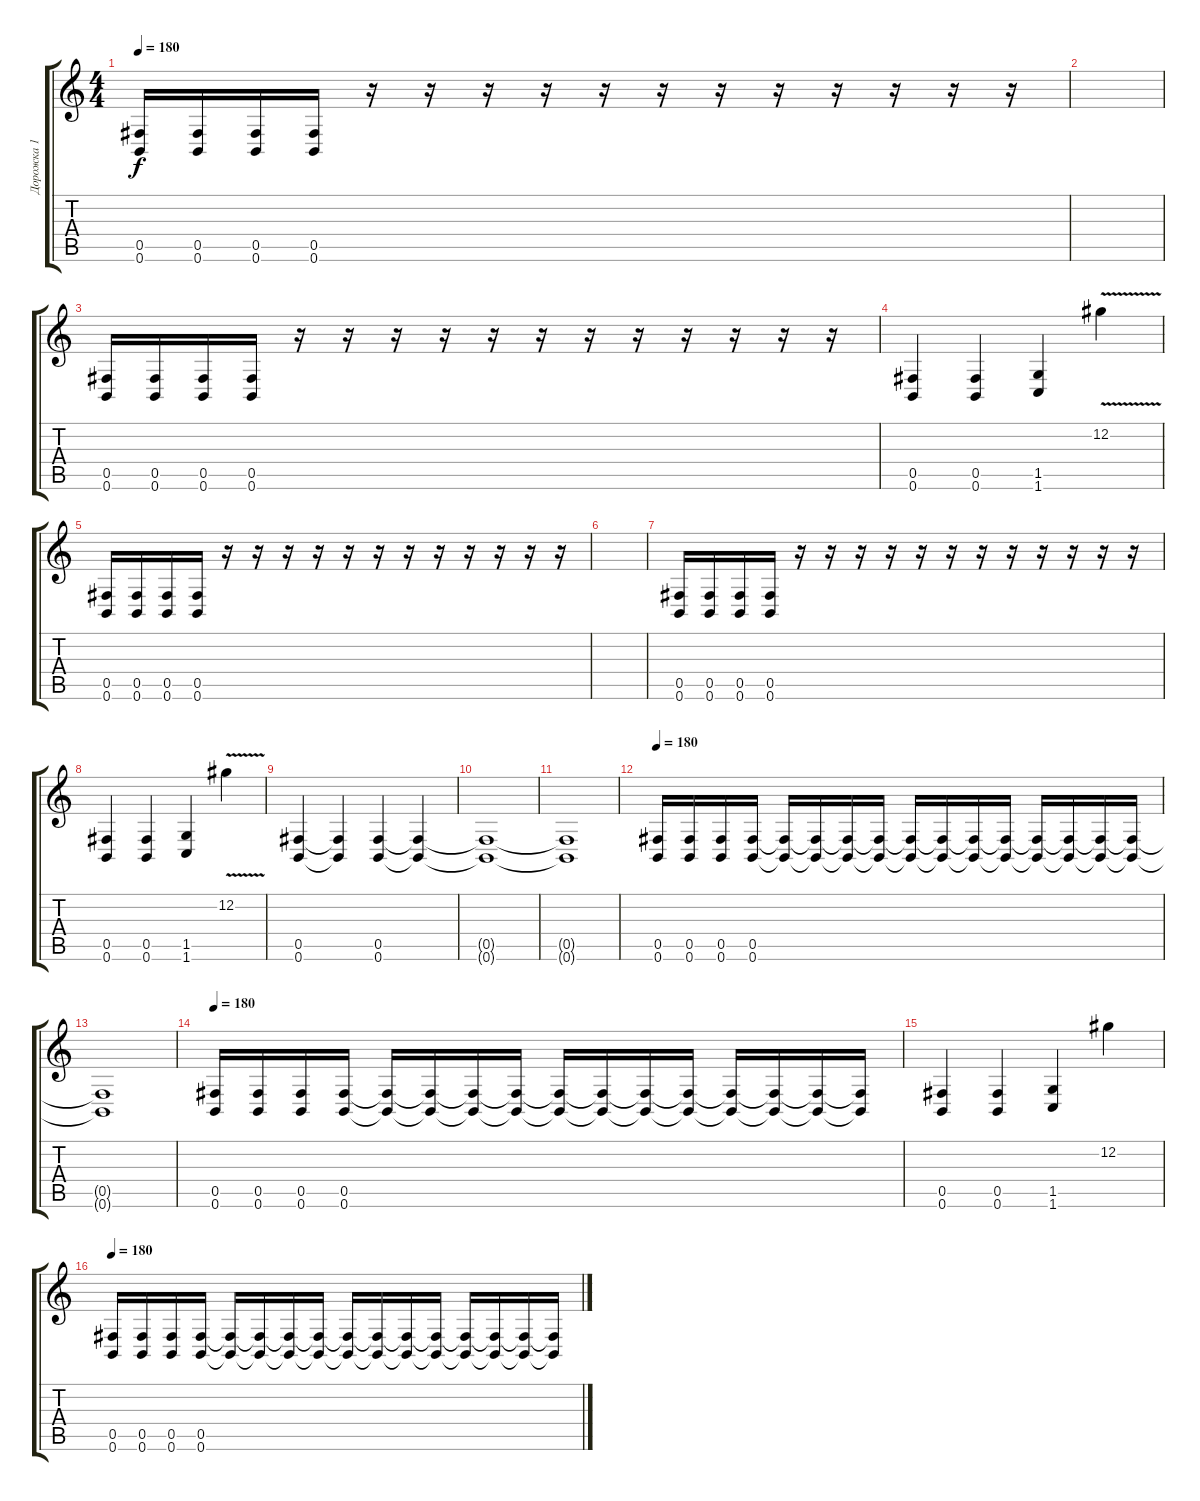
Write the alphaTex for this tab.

\track ("Дорожка 1" "Дорожка 1") {instrument distortionguitar}
\staff {score tabs}
\tuning (Db4 Ab3 E3 B2 Gb2 B1) {hide}
\ts (4 4)
\tempo 180
\clef g2
\ks c
(0.5 0.6).16{dy f} (0.5 0.6).16 (0.5 0.6).16 (0.5 0.6).16 r.16 r.16 r.16 r.16 r.16 r.16 r.16 r.16 r.16 r.16 r.16 r.16 |
|
(0.5 0.6).16 (0.5 0.6).16 (0.5 0.6).16 (0.5 0.6).16 r.16 r.16 r.16 r.16 r.16 r.16 r.16 r.16 r.16 r.16 r.16 r.16 |
(0.5 0.6).4 (0.5 0.6).4 (1.5 1.6).4 12.2{v}.4 |
(0.5 0.6).16 (0.5 0.6).16 (0.5 0.6).16 (0.5 0.6).16 r.16 r.16 r.16 r.16 r.16 r.16 r.16 r.16 r.16 r.16 r.16 r.16 |
|
(0.5 0.6).16 (0.5 0.6).16 (0.5 0.6).16 (0.5 0.6).16 r.16 r.16 r.16 r.16 r.16 r.16 r.16 r.16 r.16 r.16 r.16 r.16 |
(0.5 0.6).4 (0.5 0.6).4 (1.5 1.6).4 12.2{v}.4 |
(0.5 0.6).4 (0.5{t} 0.6{t}).4 (0.5 0.6).4 (0.5{t} 0.6{t}).4 |
(0.5{t} 0.6{t}).1 |
(0.5{t} 0.6{t}).1 |
\tempo 180
(0.5 0.6).16 (0.5 0.6).16 (0.5 0.6).16 (0.5 0.6).16 (0.5{t} 0.6{t}).16 (0.5{t} 0.6{t}).16 (0.5{t} 0.6{t}).16 (0.5{t} 0.6{t}).16 (0.5{t} 0.6{t}).16 (0.5{t} 0.6{t}).16 (0.5{t} 0.6{t}).16 (0.5{t} 0.6{t}).16 (0.5{t} 0.6{t}).16 (0.5{t} 0.6{t}).16 (0.5{t} 0.6{t}).16 (0.5{t} 0.6{t}).16 |
(0.5{t} 0.6{t}).1 |
\tempo 180
(0.5 0.6).16 (0.5 0.6).16 (0.5 0.6).16 (0.5 0.6).16 (0.5{t} 0.6{t}).16 (0.5{t} 0.6{t}).16 (0.5{t} 0.6{t}).16 (0.5{t} 0.6{t}).16 (0.5{t} 0.6{t}).16 (0.5{t} 0.6{t}).16 (0.5{t} 0.6{t}).16 (0.5{t} 0.6{t}).16 (0.5{t} 0.6{t}).16 (0.5{t} 0.6{t}).16 (0.5{t} 0.6{t}).16 (0.5{t} 0.6{t}).16 |
(0.5 0.6).4 (0.5 0.6).4 (1.5 1.6).4 12.2.4 |
\tempo 180
(0.5 0.6).16 (0.5 0.6).16 (0.5 0.6).16 (0.5 0.6).16 (0.5{t} 0.6{t}).16 (0.5{t} 0.6{t}).16 (0.5{t} 0.6{t}).16 (0.5{t} 0.6{t}).16 (0.5{t} 0.6{t}).16 (0.5{t} 0.6{t}).16 (0.5{t} 0.6{t}).16 (0.5{t} 0.6{t}).16 (0.5{t} 0.6{t}).16 (0.5{t} 0.6{t}).16 (0.5{t} 0.6{t}).16 (0.5{t} 0.6{t}).16
